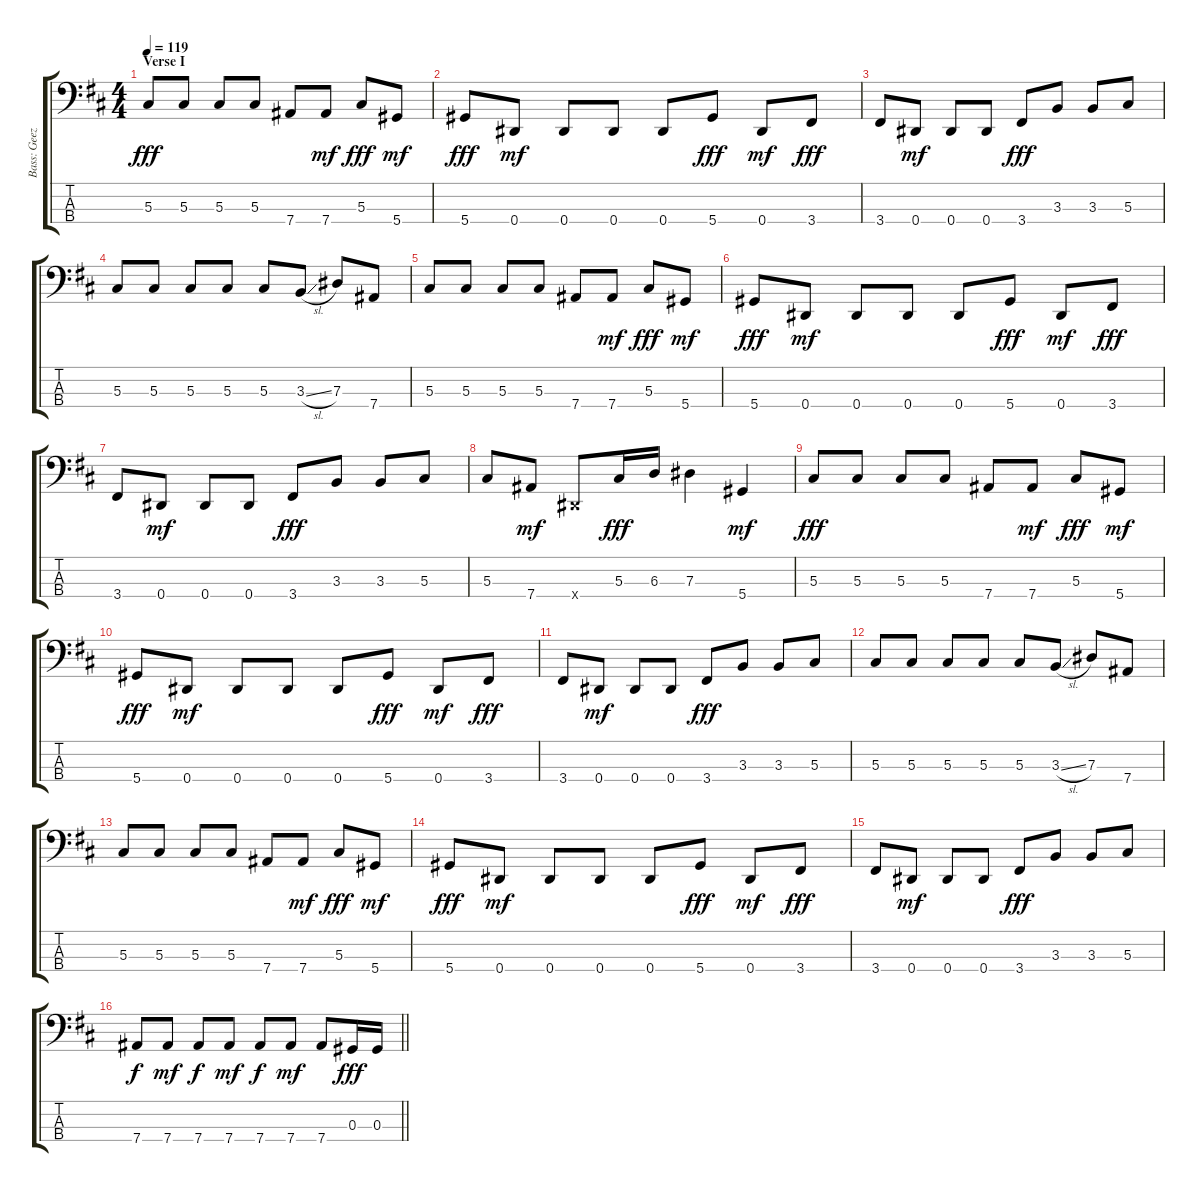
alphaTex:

\track ("Bass: Geezer" "Bass: Geez") {instrument electricbassfinger}
\staff {score tabs}
\tuning (Gb2 Db2 Ab1 Eb1) {hide}
\ts (4 4)
\section ("" "Verse I")
\tempo 119
\clef f4
\ks d
5.3.8{dy fff} 5.3.8 5.3.8 5.3.8 7.4.8 7.4.8{dy mf} 5.3.8{dy fff} 5.4.8{dy mf} |
5.4.8{dy fff} 0.4.8{dy mf} 0.4.8 0.4.8 0.4.8 5.4.8{dy fff} 0.4.8{dy mf} 3.4.8{dy fff} |
3.4.8 0.4.8{dy mf} 0.4.8 0.4.8 3.4.8{dy fff} 3.3.8 3.3.8 5.3.8 |
5.3.8 5.3.8 5.3.8 5.3.8 5.3.8 3.3{sl}.8 7.3.8 7.4.8 |
5.3.8 5.3.8 5.3.8 5.3.8 7.4.8 7.4.8{dy mf} 5.3.8{dy fff} 5.4.8{dy mf} |
5.4.8{dy fff} 0.4.8{dy mf} 0.4.8 0.4.8 0.4.8 5.4.8{dy fff} 0.4.8{dy mf} 3.4.8{dy fff} |
3.4.8 0.4.8{dy mf} 0.4.8 0.4.8 3.4.8{dy fff} 3.3.8 3.3.8 5.3.8 |
5.3.8 7.4.8{dy mf} 0.4{x}.8 5.3.16{dy fff} 6.3.16 7.3.4 5.4.4{dy mf} |
5.3.8{dy fff} 5.3.8 5.3.8 5.3.8 7.4.8 7.4.8{dy mf} 5.3.8{dy fff} 5.4.8{dy mf} |
5.4.8{dy fff} 0.4.8{dy mf} 0.4.8 0.4.8 0.4.8 5.4.8{dy fff} 0.4.8{dy mf} 3.4.8{dy fff} |
3.4.8 0.4.8{dy mf} 0.4.8 0.4.8 3.4.8{dy fff} 3.3.8 3.3.8 5.3.8 |
5.3.8 5.3.8 5.3.8 5.3.8 5.3.8 3.3{sl}.8 7.3.8 7.4.8 |
5.3.8 5.3.8 5.3.8 5.3.8 7.4.8 7.4.8{dy mf} 5.3.8{dy fff} 5.4.8{dy mf} |
5.4.8{dy fff} 0.4.8{dy mf} 0.4.8 0.4.8 0.4.8 5.4.8{dy fff} 0.4.8{dy mf} 3.4.8{dy fff} |
3.4.8 0.4.8{dy mf} 0.4.8 0.4.8 3.4.8{dy fff} 3.3.8 3.3.8 5.3.8 |
\barLineRight lightlight
7.4.8{dy f} 7.4.8{dy mf} 7.4.8{dy f} 7.4.8{dy mf} 7.4.8{dy f} 7.4.8{dy mf} 7.4.8 0.3.16{dy fff} 0.3.16
